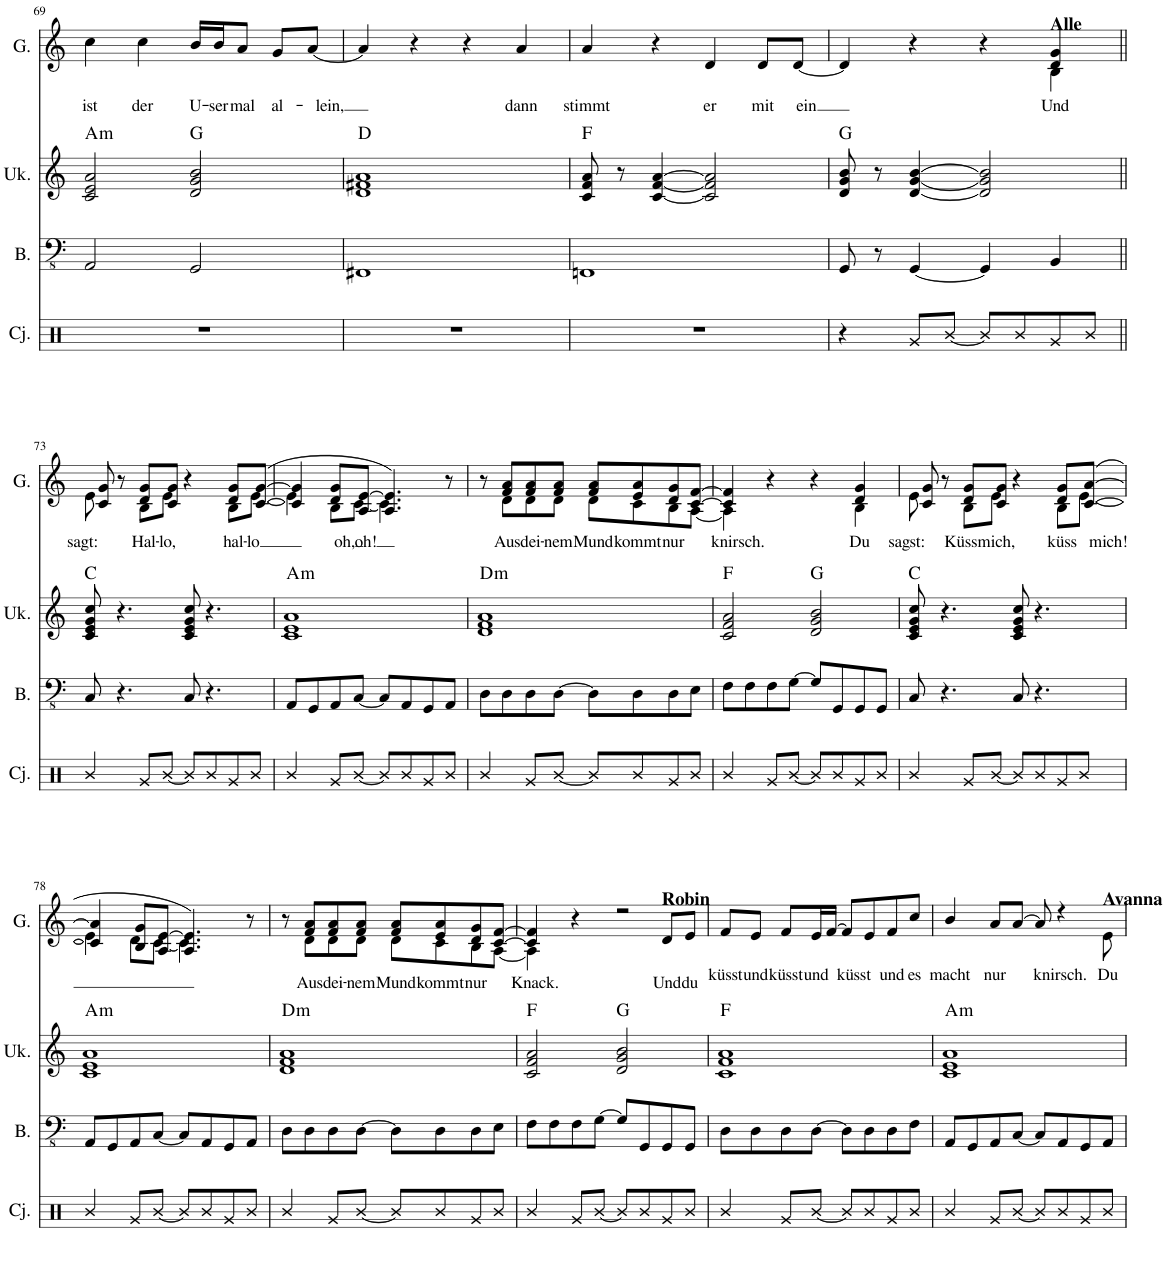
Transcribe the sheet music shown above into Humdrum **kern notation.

**kern	**kern	**harte	**kern	**text
*part3	*part2	*part2	*part1	*part1
*staff3	*staff2	*	*staff1	*staff1
*I"(Kontra-)Bass (Klavier, links)	*I"Ukulele (Klavier, rechts)	*	*I"Gesang	*
*I'B.	*I'Uk.	*	*I'G.	*
!!LO:PB:g=z
*clefFv4	*clefG2	*	*clefG2	*
*k[]	*k[]	*	*k[]	*
*M4/4	*M4/4	*	*M4/4	*
*met(c)	*met(c)	*	*met(c)	*
=69	=69	=69	=69	=69
!	!	!LO:H:kt=m	!	!LO:LY:b
2AAA/	2c/ 2e/ 2a/	A:min	4cc\	ist
!	!	!	!	!LO:LY:b
.	.	.	4cc\	der
!	!	!	!	!LO:LY:b
2GGG/	2d/ 2g/ 2b/	G:maj	16b/LL	U-
!	!	!	!	!LO:LY:b
.	.	.	16b/J	-ser
!	!	!	!	!LO:LY:b
.	.	.	8a/J	mal
!	!	!	!	!LO:LY:b
.	.	.	8g/L	al-
!	!	!	!	!LO:LY:b
.	.	.	[8a/J	-lein,
=70	=70	=70	=70	=70
1FFF#X	1d 1f#X 1a	D:maj	4a/]	.
.	.	.	4r	.
.	.	.	4r	.
!	!	!	!	!LO:LY:b
.	.	.	4a/	dann
=71	=71	=71	=71	=71
!	!	!	!	!LO:LY:b
1FFFn	8c/ 8f/ 8a/	F:maj	4a/	stimmt
.	8r	.	.	.
.	[4c/ [4f/ [4a/	.	4r	.
!	!	!	!	!LO:LY:b
.	2c/] 2f/] 2a/]	.	4d/	er
!	!	!	!	!LO:LY:b
.	.	.	8d/L	mit
!	!	!	!	!LO:LY:b
.	.	.	[8d/J	ein
=72	=72	=72	=72	=72
*	*	*	*^	*
8GGG/	8d/ 8g/ 8b/	G:maj	4d/]	4ryy	.
8r	8r	.	.	.	.
[4GGG/	[4d/ [4g/ [4b/	.	4r	4ryy	.
4GGG/]	2d/] 2g/] 2b/]	.	4r	4ryy	.
!	!	!	!LO:TX:a:B:t=Alle	!	!
!	!	!	!	!	!LO:LY:b
4BBB/	.	.	4d/ 4g/	4B\	Und
!!LO:LB:g=z	!!
=73||	=73||	=73||	=73||	=73||	=73||
!	!	!	!	!	!LO:LY:b
8CC/	8c/ 8e/ 8g/ 8cc/	C:maj	8c/ 8g/	8e\	sagt:
4.r	4.r	.	8r	8ryy	.
!	!	!	!	!	!LO:LY:b
.	.	.	8d/ 8g/L	8B\L	Hal-
!	!	!	!	!	!LO:LY:b
.	.	.	8c/ 8g/J	8e\J	-lo,
8CC/	8c/ 8e/ 8g/ 8cc/	.	4r	4ryy	.
4.r	4.r	.	.	.	.
!	!	!	!	!	!LO:LY:b
.	.	.	8d/ 8g/L	8B\L	hal-
!	!	!	!	!	!LO:LY:b
.	.	.	([8c/ [8g/J	[8e\J	-lo
=74	=74	=74	=74	=74	=74
!	!	!LO:H:kt=m	!	!	!
8AAA/L	1c 1e 1a	A:min	4c/] 4g/]	4e\]	.
8GGG/	.	.	.	.	.
!	!	!	!	!	!LO:LY:b
8AAA/	.	.	8d/ 8g/L	8B\L	oh,
!	!	!	!	!	!LO:LY:b
[8CC/J	.	.	8A/ [8e/J	[8c\J	oh!
8CC/L]	.	.	4.A/ 4.e/])	4.c\]	.
8AAA/	.	.	.	.	.
8GGG/	.	.	.	.	.
8AAA/J	.	.	8r	8ryy	.
=75	=75	=75	=75	=75	=75
!	!	!LO:H:kt=m	!	!	!
8DD\L	1d 1f 1a	D:min	8r	8ryy	.
!	!	!	!	!	!LO:LY:b
8DD\	.	.	8f/ 8a/L	8d\L	Aus
!	!	!	!	!	!LO:LY:b
8DD\	.	.	8f/ 8a/	8d\	dei-
!	!	!	!	!	!LO:LY:b
[8DD\J	.	.	8f/ 8a/J	8d\J	-nem
!	!	!	!	!	!LO:LY:b
8DD\L]	.	.	8f/ 8a/L	8d\L	Mund
!	!	!	!	!	!LO:LY:b
8DD\	.	.	8e/ 8a/	8c\	kommt
!	!	!	!	!	!LO:LY:b
8DD\	.	.	8d/ 8g/	8B\	nur
!	!	!	!	!	!LO:LY:b
8EE\J	.	.	[8c/ [8f/J	[8A\J	knirsch.
=76	=76	=76	=76	=76	=76
8FF\L	2c/ 2f/ 2a/	F:maj	4c/] 4f/]	4A\]	.
8FF\	.	.	.	.	.
8FF\	.	.	4r	4ryy	.
[8GG\J	.	.	.	.	.
8GG/L]	2d/ 2g/ 2b/	G:maj	4r	4ryy	.
8GGG/	.	.	.	.	.
!	!	!	!	!	!LO:LY:b
8GGG/	.	.	4d/ 4g/	4B\	Du
8GGG/J	.	.	.	.	.
=77	=77	=77	=77	=77	=77
!	!	!	!	!	!LO:LY:b
8CC/	8c/ 8e/ 8g/ 8cc/	C:maj	8c/ 8g/	8e\	sagst:
4.r	4.r	.	8r	8ryy	.
!	!	!	!	!	!LO:LY:b
.	.	.	8d/ 8g/L	8B\L	Küss
!	!	!	!	!	!LO:LY:b
.	.	.	8c/ 8g/J	8e\J	mich,
8CC/	8c/ 8e/ 8g/ 8cc/	.	4r	4ryy	.
4.r	4.r	.	.	.	.
!	!	!	!	!	!LO:LY:b
.	.	.	8d/ 8g/L	8B\L	küss
!	!	!	!	!	!LO:LY:b
.	.	.	([8c/ [8a/J	[8e\J	mich!
!!LO:LB:g=z
=78	=78	=78	=78	=78	=78
*	*	*	*	*^	*
!	!	!LO:H:kt=m	!	!	!	!
8AAA/L	1c 1e 1a	A:min	4c/] 4a/]	4e\]	2..ryy	.
8GGG/	.	.	.	.	.	.
8AAA/	.	.	8B/ 8g/L	8d\L	.	.
[8CC/J	.	.	8A/ [8e/J	[8c\J	.	.
8CC/L]	.	.	4.A/ 4.e/])	4.c\]	.	.
8AAA/	.	.	.	.	.	.
8GGG/	.	.	.	.	.	.
8AAA/J	.	.	8r	8ryy	8ryy	.
=79	=79	=79	=79	=79	=79	=79
!	!	!LO:H:kt=m	!	!	!	!
*	*	*	*	*v	*v	*
8DD\L	1d 1f 1a	D:min	8r	8ryy	.
!	!	!	!	!	!LO:LY:b
8DD\	.	.	8f/ 8a/L	8d\L	Aus
!	!	!	!	!	!LO:LY:b
8DD\	.	.	8f/ 8a/	8d\	dei-
!	!	!	!	!	!LO:LY:b
[8DD\J	.	.	8f/ 8a/J	8d\J	-nem
!	!	!	!	!	!LO:LY:b
8DD\L]	.	.	8f/ 8a/L	8d\L	Mund
!	!	!	!	!	!LO:LY:b
8DD\	.	.	8e/ 8a/	8c\	kommt
!	!	!	!	!	!LO:LY:b
8DD\	.	.	8d/ 8g/	8B\	nur
!	!	!	!	!	!LO:LY:b
8EE\J	.	.	[8c/ [8f/J	[8A\J	Knack.
=80	=80	=80	=80	=80	=80
*	*	*	*	*^	*
8FF\L	2c/ 2f/ 2a/	F:maj	4c/] 4f/]	4A\]	2.ryy	.
8FF\	.	.	.	.	.	.
8FF\	.	.	4r	2.ryy	.	.
[8GG\J	.	.	.	.	.	.
8GG/L]	2d/ 2g/ 2b/	G:maj	2r	.	.	.
8GGG/	.	.	.	.	.	.
!	!	!	!	!	!LO:TX:a:B:t=Robin	!
!	!	!	!	!	!	!LO:LY:b
8GGG/	.	.	.	.	8d/L	Und
!	!	!	!	!	!	!LO:LY:b
8GGG/J	.	.	.	.	8e/J	du
=81	=81	=81	=81	=81	=81	=81
!	!	!	!	!	!	!LO:LY:b
*	*	*	*	*v	*v	*
8DD\L	1c 1f 1a	F:maj	1ryy	8f/L	küsst
!	!	!	!	!	!LO:LY:b
8DD\	.	.	.	8e/J	und
!	!	!	!	!	!LO:LY:b
8DD\	.	.	.	8f/L	küsst
!	!	!	!	!	!LO:LY:b
[8DD\J	.	.	.	16e/L	und
!	!	!	!	!	!LO:LY:b
.	.	.	.	[16f/JJ	küsst
8DD\L]	.	.	.	8f/L]	.
8DD\	.	.	.	8e/	.
!	!	!	!	!	!LO:LY:b
8DD\	.	.	.	8f/	und
!	!	!	!	!	!LO:LY:b
8FF\J	.	.	.	8cc/J	es
=82	=82	=82	=82	=82	=82
*	*	*	*	*^	*
!	!	!LO:H:kt=m	!	!	!	!LO:LY:b
8AAA/L	1c 1e 1a	A:min	1ryy	2..ryy	4b/	macht
8GGG/	.	.	.	.	.	.
!	!	!	!	!	!	!LO:LY:b
8AAA/	.	.	.	.	8a/L	nur
!	!	!	!	!	!	!LO:LY:b
[8CC/J	.	.	.	.	[8a/J	knirsch.
8CC/L]	.	.	.	.	8a/]	.
8AAA/	.	.	.	.	4r	.
8GGG/	.	.	.	.	.	.
!	!	!	!	!LO:TX:a:B:t=Avanna	!	!
!	!	!	!	!	!	!LO:LY:b
8AAA/J	.	.	.	8e\	8ryy	Du
*	*	*	*v	*v	*v	*
=	=	=	=	=
*-	*-	*-	*-	*-
